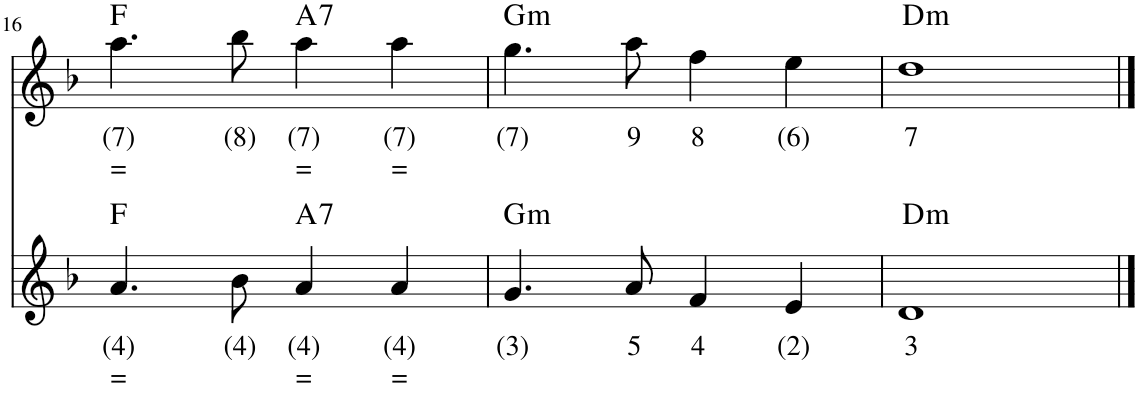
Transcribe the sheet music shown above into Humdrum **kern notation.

**kern	**text	**text	**kern	**text	**text	**harte
*part2	*part2	*part2	*part1	*part1	*part1	*part1
*staff2	*staff2	*staff2	*staff1	*staff1	*staff1	*
*I"Stem	*	*	*I"Stem	*	*	*
!!LO:PB:g=z
*clefG2	*	*	*clefG2	*	*	*
*k[b-]	*	*	*k[b-]	*	*	*
*M4/4	*	*	*M4/4	*	*	*
=16	=16	=16	=16	=16	=16	=16
!	!LO:LY:b	!LO:LY:b	!	!LO:LY:b	!LO:LY:b	!
4.a/	(4)	=	4.aa\	(7)	=	F:maj
!	!LO:LY:b	!	!	!LO:LY:b	!	!
8b-\	(4)	.	8bb-\	(8)	.	.
!	!LO:LY:b	!LO:LY:b	!	!LO:LY:b	!LO:LY:b	!LO:H:kt=7
4a/	(4)	=	4aa\	(7)	=	A:7
!	!LO:LY:b	!LO:LY:b	!	!LO:LY:b	!LO:LY:b	!
4a/	(4)	=	4aa\	(7)	=	.
=17	=17	=17	=17	=17	=17	=17
!	!LO:LY:b	!	!	!LO:LY:b	!	!LO:H:kt=m
4.g/	(3)	.	4.gg\	(7)	.	G:min
!	!LO:LY:b	!	!	!LO:LY:b	!	!
8a/	5	.	8aa\	9	.	.
!	!LO:LY:b	!	!	!LO:LY:b	!	!
4f/	4	.	4ff\	8	.	.
!	!LO:LY:b	!	!	!LO:LY:b	!	!
4e/	(2)	.	4ee\	(6)	.	.
=18	=18	=18	=18	=18	=18	=18
!	!LO:LY:b	!	!	!LO:LY:b	!	!LO:H:kt=m
1d	3	.	1dd	7	.	D:min
==	==	==	==	==	==	==
*-	*-	*-	*-	*-	*-	*-
